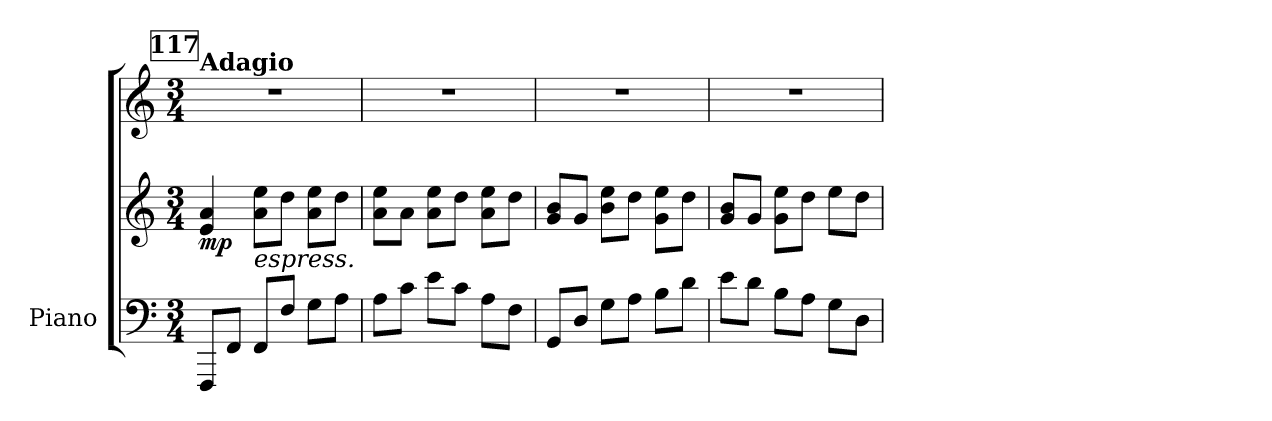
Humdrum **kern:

**kern	**kern	**kern	**dynam
*part1	*part1	*part1	*part1
*staff3	*staff2	*staff1	*staff1/2/3
*I"Piano	*	*	*
*I'Pno.	*	*	*
!!LO:LB:g=z
*clefF4	*clefG2	*clefG2	*
*k[]	*k[]	*k[]	*
*M3/4	*M3/4	*M3/4	*
*MM60	*MM60	*MM60	*
!!LO:REH:place=s1:a:B:fs=14:t=117
=117	=117	=117	=117
!	!	!LO:TX:a:B:t=Adagio	!
!	!	!	!LO:DY:b=2
8FFF/L	4e/ 4a/	2.r	mp
8FF/J	.	.	.
!LO:TX:a:i:t=espress.	!	!	!
8FF/L	8a\ 8ee\L	.	.
8F/J	8dd\J	.	.
8G\L	8a\ 8ee\L	.	.
8A\J	8dd\J	.	.
=118	=118	=118	=118
8A\L	8a\ 8ee\L	2.r	.
8c\J	8a\J	.	.
8e\L	8a\ 8ee\L	.	.
8c\J	8dd\J	.	.
8A\L	8a\ 8ee\L	.	.
8F\J	8dd\J	.	.
=119	=119	=119	=119
8GG/L	8g/ 8b/L	2.r	.
8D/J	8g/J	.	.
8G\L	8b\ 8ee\L	.	.
8A\J	8dd\J	.	.
8B\L	8g\ 8ee\L	.	.
8d\J	8dd\J	.	.
=120	=120	=120	=120
8e\L	8g/ 8b/L	2.r	.
8d\J	8g/J	.	.
8B\L	8g\ 8ee\L	.	.
8A\J	8dd\J	.	.
8G\L	8ee\L	.	.
8D\J	8dd\J	.	.
=	=	=	=
*-	*-	*-	*-
